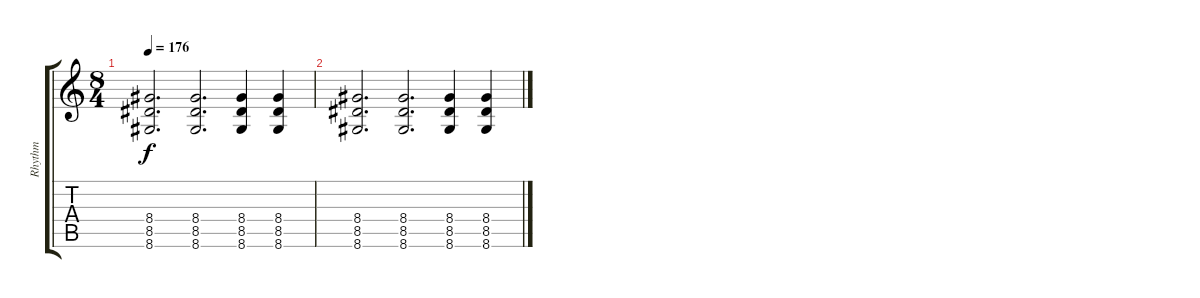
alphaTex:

\track ("Rhythm" "Rhythm") {instrument overdrivenguitar}
\staff {score tabs}
\tuning (D4 A3 F3 C3 G2 C2) {hide}
\ts (8 4)
\tempo 176
\clef g2
\ks c
(8.4 8.5 8.6).2{d dy f} (8.4 8.5 8.6).2{d} (8.4 8.5 8.6).4 (8.4 8.5 8.6).4 |
(8.4 8.5 8.6).2{d} (8.4 8.5 8.6).2{d} (8.4 8.5 8.6).4 (8.4 8.5 8.6).4
